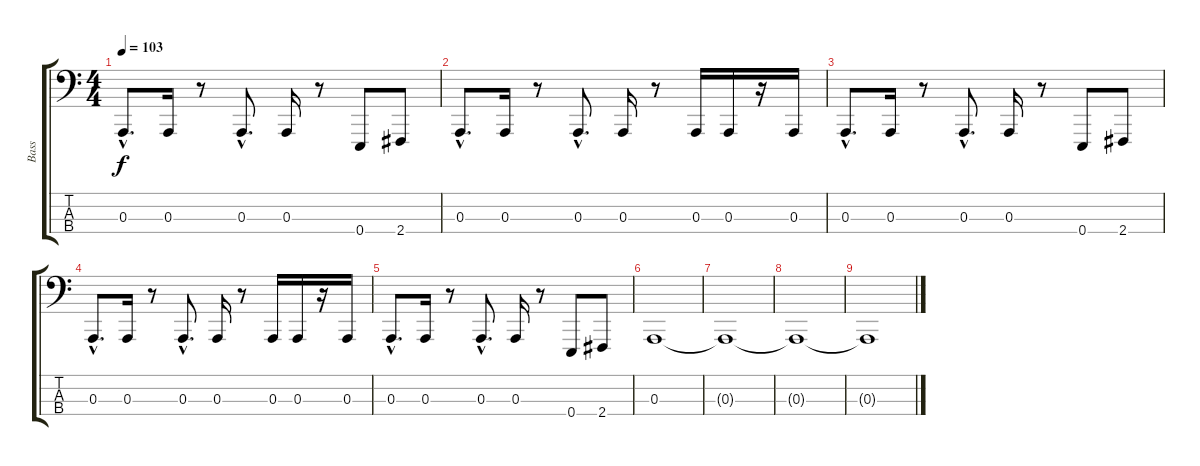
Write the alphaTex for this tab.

\track ("Bass" "Bass") {instrument lead8bassandlead}
\staff {score tabs}
\tuning (G2 D2 A1 E1) {hide}
\ts (4 4)
\tempo 103
\clef f4
\ks c
0.3{hac}.8{d dy f} 0.3.16 r.8 0.3{hac}.8{d} 0.3.16 r.8 0.4.8 2.4.8 |
0.3{hac}.8{d} 0.3.16 r.8 0.3{hac}.8{d} 0.3.16 r.8 0.3.16 0.3.16 r.16 0.3.16 |
0.3{hac}.8{d} 0.3.16 r.8 0.3{hac}.8{d} 0.3.16 r.8 0.4.8 2.4.8 |
0.3{hac}.8{d} 0.3.16 r.8 0.3{hac}.8{d} 0.3.16 r.8 0.3.16 0.3.16 r.16 0.3.16 |
0.3{hac}.8{d} 0.3.16 r.8 0.3{hac}.8{d} 0.3.16 r.8 0.4.8 2.4.8 |
0.3.1{volume 0} |
0.3{t}.1 |
0.3{t}.1 |
0.3{t}.1
